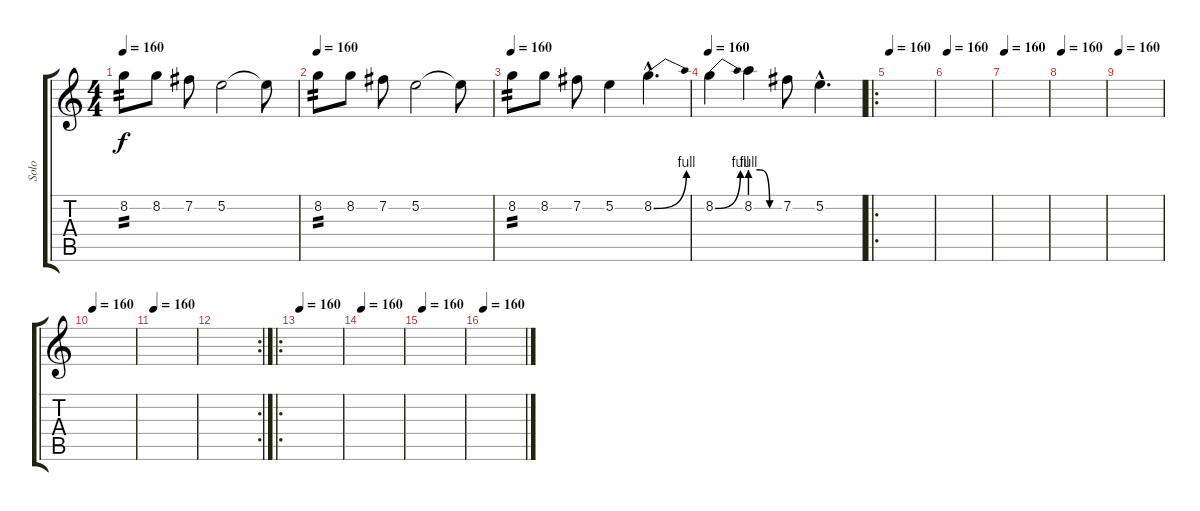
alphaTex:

\track ("Solo" "Solo") {instrument overdrivenguitar}
\staff {score tabs}
\tuning (E4 B3 G3 D3 A2 E2) {hide}
\ts (4 4)
\tempo 160
\clef g2
\ks c
8.2.8{tp 2 dy f} 8.2.8 7.2.8 5.2.2 5.2{t}.8 |
\tempo 160
8.2.8{tp 2} 8.2.8 7.2.8 5.2.2 5.2{t}.8 |
\tempo 160
8.2.8{tp 2} 8.2.8 7.2.8 5.2.4 8.2{be (bend 0 0 60 4) hac}.4{d} |
\tempo 160
8.2{be (bend 0 0 60 4)}.4 8.2{be (custom 0 4 20 4 40 0 60 0)}.4 7.2.8 5.2{hac}.4{d} |
\ro
\tempo 160
|
\tempo 160
|
\tempo 160
|
\tempo 160
|
\tempo 160
|
\tempo 160
|
\tempo 160
|
\rc 2
|
\ro
\tempo 160
|
\tempo 160
|
\tempo 160
|
\tempo 160
